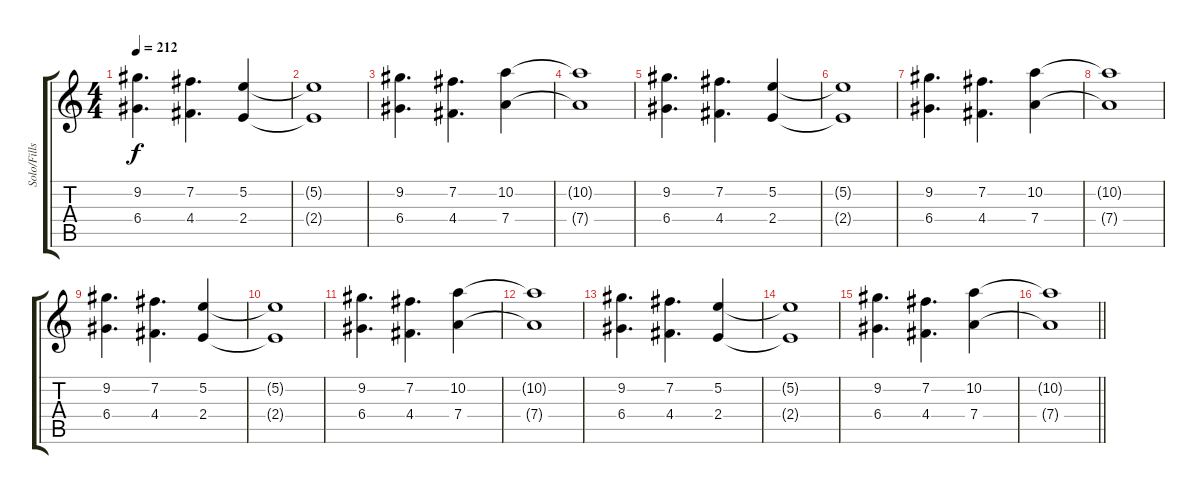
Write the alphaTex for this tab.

\track ("Solo/Fills" "Solo/Fills") {solo instrument distortionguitar}
\staff {score tabs}
\tuning (E4 B3 G3 D3 A2 D2) {hide}
\ts (4 4)
\tempo 212
\clef g2
\ks c
(9.2 6.4).4{d dy f} (7.2 4.4).4{d} (5.2 2.4).4 |
(5.2{t} 2.4{t}).1 |
(9.2 6.4).4{d} (7.2 4.4).4{d} (10.2 7.4).4 |
(10.2{t} 7.4{t}).1 |
(9.2 6.4).4{d} (7.2 4.4).4{d} (5.2 2.4).4 |
(5.2{t} 2.4{t}).1 |
(9.2 6.4).4{d} (7.2 4.4).4{d} (10.2 7.4).4 |
(10.2{t} 7.4{t}).1 |
(9.2 6.4).4{d} (7.2 4.4).4{d} (5.2 2.4).4 |
(5.2{t} 2.4{t}).1 |
(9.2 6.4).4{d} (7.2 4.4).4{d} (10.2 7.4).4 |
(10.2{t} 7.4{t}).1 |
(9.2 6.4).4{d} (7.2 4.4).4{d} (5.2 2.4).4 |
(5.2{t} 2.4{t}).1 |
(9.2 6.4).4{d} (7.2 4.4).4{d} (10.2 7.4).4 |
\barLineRight lightlight
(10.2{t} 7.4{t}).1
